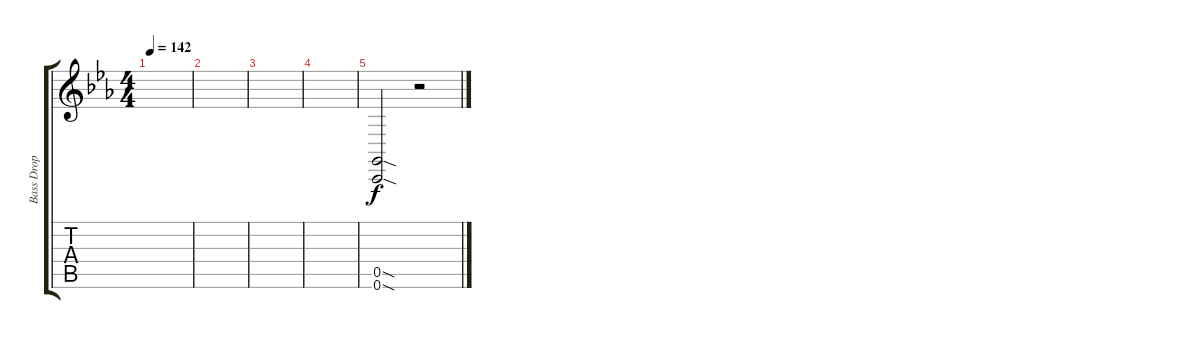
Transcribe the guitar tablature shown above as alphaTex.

\track ("Bass Drop" "Bass Drop") {instrument ocarina}
\staff {score tabs}
\tuning (D4 A3 F3 C3 G2 C2) {hide}
\ts (4 4)
\tempo 142
\clef g2
\ks cminor
|
|
|
|
(0.5{sod} 0.6{sod}).2 r.2
